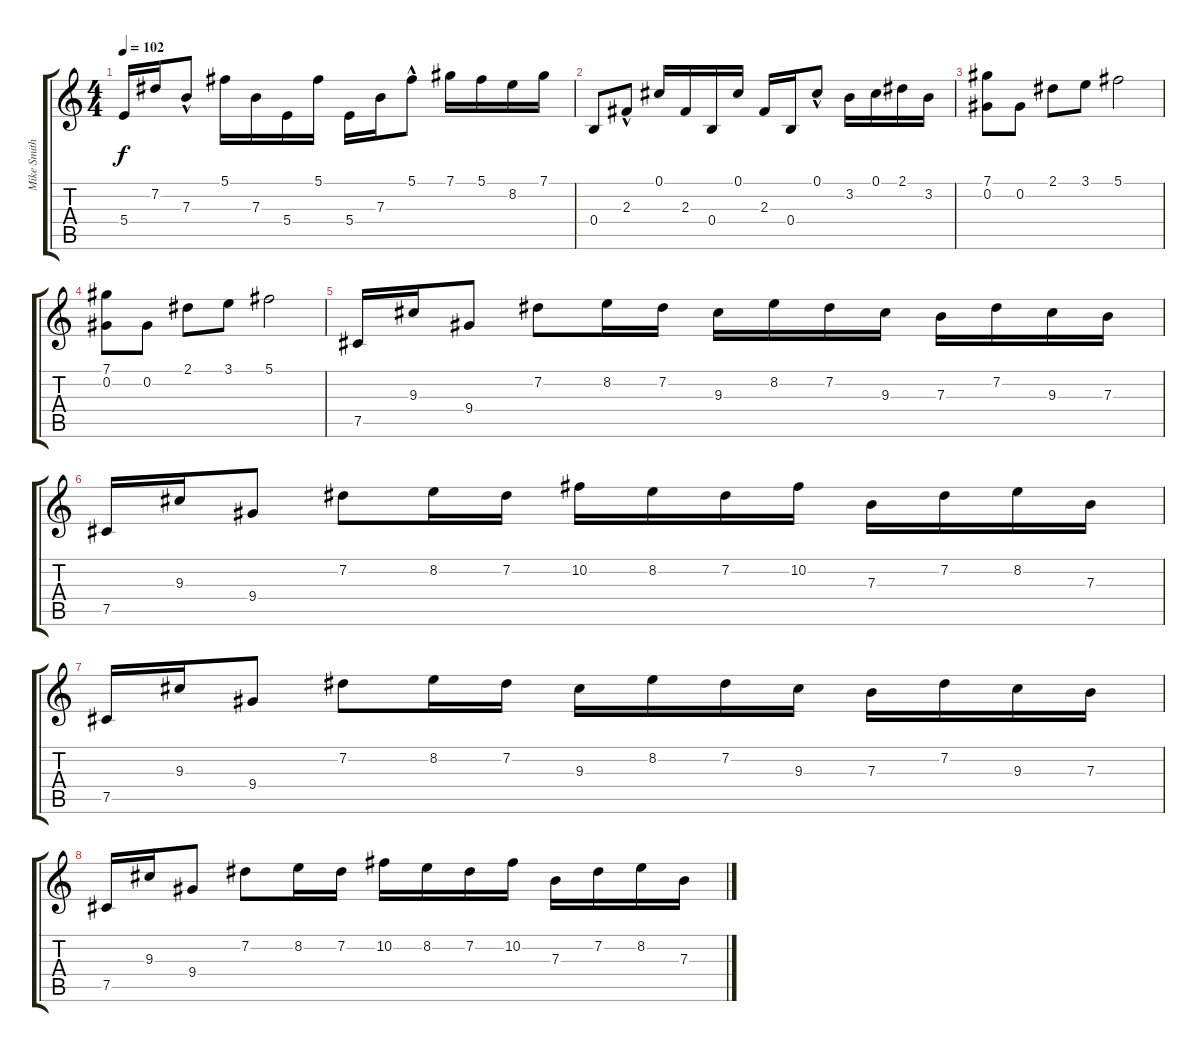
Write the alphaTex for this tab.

\track ("Mike Smith (1st Guitar)" "Mike Smith") {instrument distortionguitar}
\staff {score tabs}
\tuning (Db4 Ab3 E3 B2 Gb2 B1) {hide}
\ts (4 4)
\tempo 102
\clef g2
\ks c
5.4.16{dy f} 7.2.16 7.3{hac}.8 5.1.16 7.3.16 5.4.16 5.1.16 5.4.16 7.3.16 5.1{hac}.8 7.1.16 5.1.16 8.2.16 7.1.16 |
0.4.8 2.3{hac}.8 0.1.16 2.3.16 0.4.16 0.1.16 2.3.16 0.4.16 0.1{hac}.8 3.2.16 0.1.16 2.1.16 3.2.16 |
(7.1 0.2).8 0.2.8 2.1.8 3.1.8 5.1.2 |
(7.1 0.2).8 0.2.8 2.1.8 3.1.8 5.1.2 |
7.5.16 9.3.16 9.4.8 7.2.8 8.2.16 7.2.16 9.3.16 8.2.16 7.2.16 9.3.16 7.3.16 7.2.16 9.3.16 7.3.16 |
7.5.16 9.3.16 9.4.8 7.2.8 8.2.16 7.2.16 10.2.16 8.2.16 7.2.16 10.2.16 7.3.16 7.2.16 8.2.16 7.3.16 |
7.5.16 9.3.16 9.4.8 7.2.8 8.2.16 7.2.16 9.3.16 8.2.16 7.2.16 9.3.16 7.3.16 7.2.16 9.3.16 7.3.16 |
7.5.16 9.3.16 9.4.8 7.2.8 8.2.16 7.2.16 10.2.16 8.2.16 7.2.16 10.2.16 7.3.16 7.2.16 8.2.16 7.3.16
